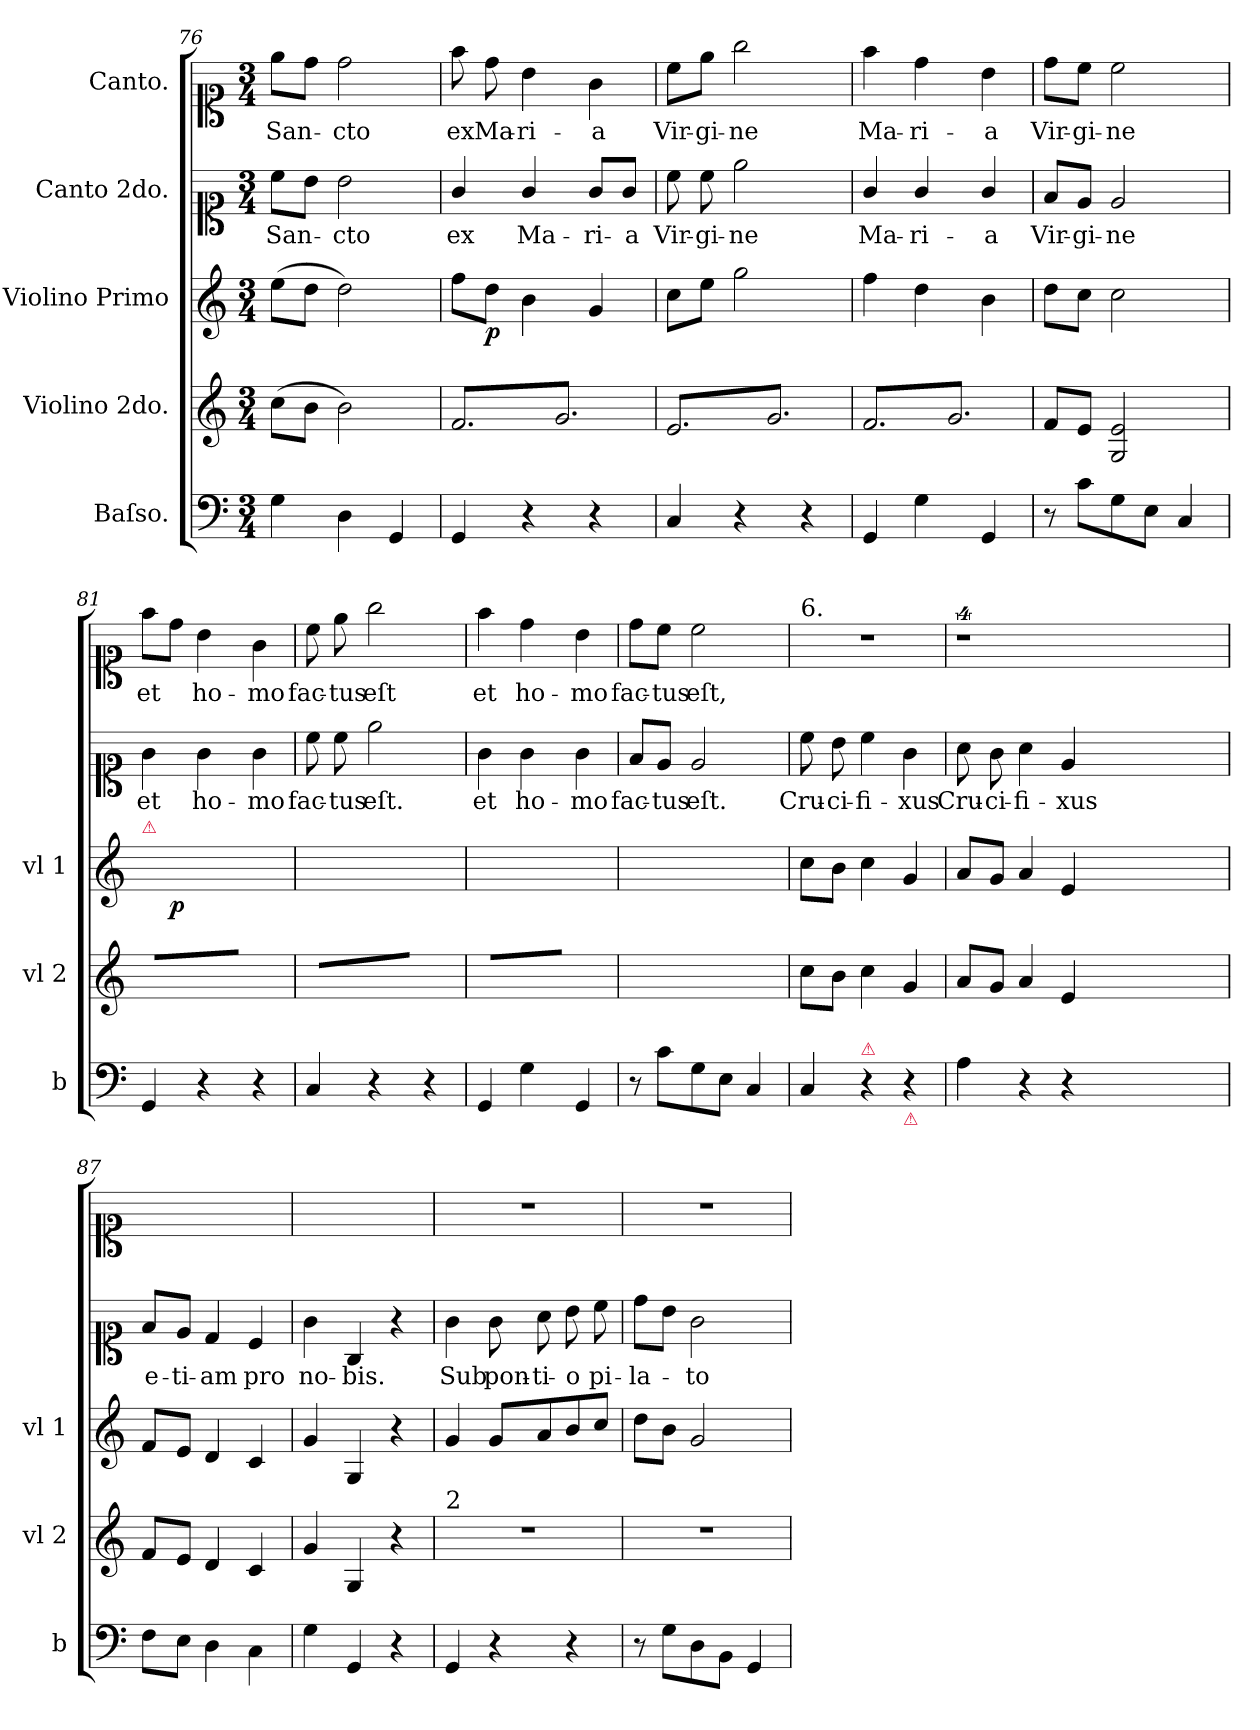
**kern	**kern	**kern	**dynam	**kern	**text	**kern	**text
*part5	*part4	*part3	*part3	*part2	*part2	*part1	*part1
*staff5	*staff4	*staff3	*staff3	*staff2	*staff2	*staff1	*staff1
*I"Baſso.	*I"Violino 2do.	*I"Violino Primo	*	*I"Canto 2do.	*	*I"Canto.	*
*I'b	*I'vl 2	*I'vl 1	*	*	*	*	*
*clefF4	*clefG2	*clefG2	*	*clefC1	*	*clefC1	*
*k[]	*k[]	*k[]	*	*k[]	*	*k[]	*
*M3/4	*M3/4	*M3/4	*	*M3/4	*	*M3/4	*
=76	=76	=76	=76	=76	=76	=76	=76
4G\	(>8cc\L	(>8ee\L	.	8cc\L	San-	8ee\L	San-
.	8b\J	8dd\J	.	8b\J	.	8dd\J	.
4D\	2b\)	2dd\)	.	2b\	-cto	2dd\	-cto
4GG/	.	.	.	.	.	.	.
=77	=77	=77	=77	=77	=77	=77	=77
*	*tremolo	*	*	*	*	*	*
4GG/	(<8f/L	8ff\L	.	4g/	ex	8ff\	ex
!	!	!	!LO:DY:b	!	!	!	!
.	8g/)	8dd\J	p.	.	.	8dd\	Ma-
4r	8f/	4b\	.	4g/	Ma-	4b\	-ri-
.	8g/)	.	.	.	.	.	.
4r	8f/	4g/	.	8g/L	-ri-	4g\	-a
.	8g/)J	.	.	8g/J	-a	.	.
=78	=78	=78	=78	=78	=78	=78	=78
4C/	(<8e/L	8cc\L	.	8cc\	Vir-	8cc\L	Vir-
.	8g/)	8ee\J	.	8cc\	-gi-	8ee\J	-gi-
4r	8e/	2gg\	.	2ee\	-ne	2gg\	-ne
.	8g/)	.	.	.	.	.	.
4r	8e/	.	.	.	.	.	.
.	8g/)J	.	.	.	.	.	.
=79	=79	=79	=79	=79	=79	=79	=79
4GG/	(<8f/L	4ff\	.	4g/	Ma-	4ff\	Ma-
.	8g/)	.	.	.	.	.	.
4G\	8f/	4dd\	.	4g/	-ri-	4dd\	-ri-
.	8g/)	.	.	.	.	.	.
4GG/	8f/	4b\	.	4g/	-a	4b\	-a
.	8g/)J	.	.	.	.	.	.
*	*Xtremolo	*	*	*	*	*	*
=80	=80	=80	=80	=80	=80	=80	=80
8r	8f/L	8dd\L	.	8f/L	Vir-	8dd\L	Vir-
8c\L	8e/J	8cc\J	.	8e/J	-gi-	8cc\J	-gi-
8G\	2G/ 2e/	2cc\	.	2e/	-ne	2cc\	-ne
8E\J	.	.	.	.	.	.	.
4C/	.	.	.	.	.	.	.
=81	=81	=81	=81	=81	=81	=81	=81
!	!	!LO:TX:a:color=crimson:t=⚠	!	!	!	!	!
!	!LO:TX:a:color=crimson:t=⚠	!	!	!	!	!	!
*	*tremolo	*	*	*	*	*	*
4GG/	(<8f/yyL	8ff\Lyy	.	4g\	et	8ff\L	et
!	!	!	!LO:DY:b	!	!	!	!
.	8g/yy)	8dd\Jyy	p.	.	.	8dd\J	.
4r	8f/yy	4b\yy	.	4g\	ho-	4b\	ho-
.	8g/yy)	.	.	.	.	.	.
4r	8f/yy	4g/yy	.	4g\	-mo	4g\	-mo
.	8g/yy)J	.	.	.	.	.	.
=82	=82	=82	=82	=82	=82	=82	=82
4C/	(<8e/yyL	8cc\Lyy	.	8cc\	fac-	8cc\	fac-
.	8g/yy)	8ee\Jyy	.	8cc\	-tus	8ee\	-tus
4r	8e/yy	2gg\yy	.	2ee\	eſt.	2gg\	eſt
.	8g/yy)	.	.	.	.	.	.
4r	8e/yy	.	.	.	.	.	.
.	8g/yy)J	.	.	.	.	.	.
=83	=83	=83	=83	=83	=83	=83	=83
4GG/	(<8f/yyL	4ff\yy	.	4g\	et	4ff\	et
.	8g/yy)	.	.	.	.	.	.
4G\	8f/yy	4dd\yy	.	4g\	ho-	4dd\	ho-
.	8g/yy)	.	.	.	.	.	.
4GG/	8f/yy	4b\yy	.	4g\	-mo	4b\	-mo
.	8g/yy)J	.	.	.	.	.	.
*	*Xtremolo	*	*	*	*	*	*
=84	=84	=84	=84	=84	=84	=84	=84
8r	8f/Lyy	8dd\Lyy	.	8f/L	fac-	8dd\L	fac-
8c\L	8e/Jyy	8cc\Jyy	.	8e/J	-tus	8cc\J	-tus
8G\	2Gyy/ 2eyy/	2cc\yy	.	2e/	eſt.	2cc\	eſt,
8E\J	.	.	.	.	.	.	.
4C/	.	.	.	.	.	.	.
=85	=85	=85	=85	=85	=85	=85	=85
!	!	!	!	!	!	!LO:TX:a:t=6.	!
4C/	8cc\L	8cc\L	.	8cc\	Cru-	2.r	.
!	!	!	!LO:DY:b	!	!	!	!
.	8b\J	8b\J	for.	8b\	-ci-	.	.
!LO:TX:a:color=crimson:t=⚠	!	!	!	!	!	!	!
4r	4cc\	4cc\	.	4cc\	-fi-	.	.
!LO:TX:b:color=crimson:t=⚠	!	!	!	!	!	!	!
4r	4g/	4g/	.	4g\	-xus	.	.
=86	=86	=86	=86	=86	=86	=86	=86
!	!	!	!	!	!LO:LY:i	!	!
4A\	8a/L	8a/L	.	8a\	Cru-	4%9r	.
!	!	!	!	!	!LO:LY:i	!	!
.	8g/J	8g/J	.	8g\	-ci-	.	.
!	!	!	!	!	!LO:LY:i	!	!
4r	4a/	4a/	.	4a\	-fi-	.	.
!	!	!	!	!	!LO:LY:i	!	!
4r	4e/	4e/	.	4e/	-xus	.	.
1.ryy	1.ryy	1.ryy	.	1.ryy	.	.	.
=87	=87	=87	=87	=87	=87	=87	=87
8F\L	8f/L	8f/L	.	8f/L	e-	2.ryy	.
8E\J	8e/J	8e/J	.	8e/J	-ti-	.	.
4D\	4d/	4d/	.	4d/	-am	.	.
4C\	4c/	4c/	.	4c/	pro	.	.
=88	=88	=88	=88	=88	=88	=88	=88
4G\	4g/	4g/	.	4g\	no-	2.ryy	.
4GG/	4G/	4G/	.	4G/	-bis.	.	.
4r	4r	4r	.	4r	.	.	.
=89	=89	=89	=89	=89	=89	=89	=89
!	!LO:TX:a:t=2	!	!	!	!	!	!
4GG/	2.r	4g/	.	4g\	Sub	2.r	.
4r	.	8g/L	.	8g\	pon-	.	.
.	.	8a/	.	8a\	-ti-	.	.
4r	.	8b/	.	8b\	-o	.	.
.	.	8cc/J	.	8cc\	pi-	.	.
=90	=90	=90	=90	=90	=90	=90	=90
8r	2.r	8dd\L	.	8dd\L	-la-	2.r	.
8G\L	.	8b\J	.	8b\J	.	.	.
8D\	.	2g/	.	2g\	-to	.	.
8BB\J	.	.	.	.	.	.	.
4GG/	.	.	.	.	.	.	.
=	=	=	=	=	=	=	=
*-	*-	*-	*-	*-	*-	*-	*-
